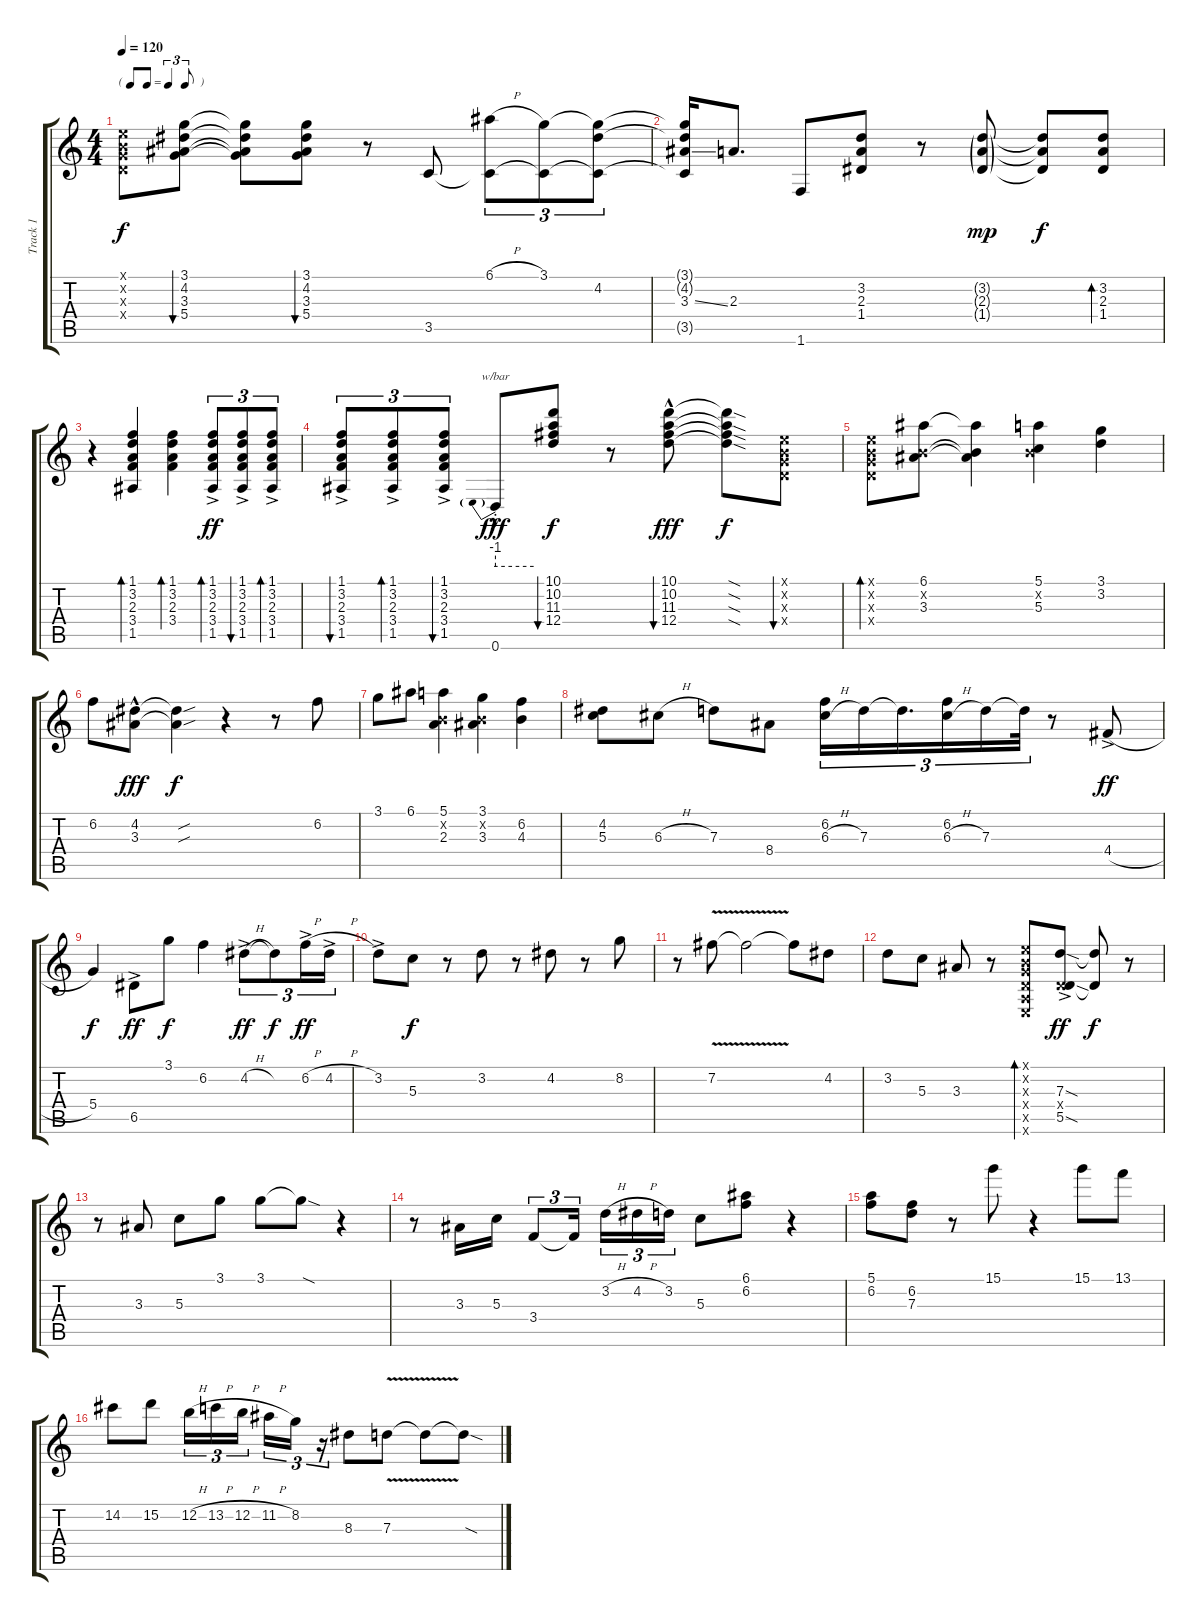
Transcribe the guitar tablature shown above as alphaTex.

\track ("Track 1" "Track 1") {instrument electricguitarjazz}
\staff {score tabs}
\tuning (E4 B3 G3 D3 A2 E2) {hide}
\ts (4 4)
\tf triplet8th
\tempo 120
\clef g2
\ks c
(0.1{x} 0.2{x} 0.3{x} 0.4{x}).8{dy f} (3.1 4.2 3.3 5.4).8{bu 30} (3.1{t} 4.2{t} 3.3{t} 5.4{t}).8 (3.1 4.2 3.3 5.4).8{bu 30} r.8 3.5.8 (6.1{h} 3.5{t}).8{tu (3 2)} (3.1 3.5{t}).8{tu (3 2)} (3.1{t} 4.2 3.5{t}).8{tu (3 2)} |
(3.1{t} 4.2{t} 3.3{ss} 3.5{t}).16 2.3.8{d} 1.6.8 (3.2 2.3 1.4).8 r.8 (3.2{g} 2.3{g} 1.4{g}).8{dy mp} (3.2{t} 2.3{t} 1.4{t}).8{dy f} (3.2 2.3 1.4).8{bd 30} |
r.4 (1.1 3.2 2.3 3.4 1.5).4{bd 30} (1.1 3.2 2.3 3.4).4{bd 60} (1.1{ac} 3.2{ac} 2.3{ac} 3.4{ac} 1.5{ac}).8{tu (3 2) bd 60 dy ff} (1.1{ac} 3.2{ac} 2.3{ac} 3.4{ac} 1.5{ac}).8{tu (3 2) bu 60} (1.1{ac} 3.2{ac} 2.3{ac} 3.4{ac} 1.5{ac}).8{tu (3 2) bd 60} |
(1.1{ac} 3.2{ac} 2.3{ac} 3.4{ac} 1.5{ac}).8{tu (3 2) bu 60} (1.1{ac} 3.2{ac} 2.3{ac} 3.4{ac} 1.5{ac}).8{tu (3 2) bd 60} (1.1{ac} 3.2{ac} 2.3{ac} 3.4{ac} 1.5{ac}).8{tu (3 2) bu 60} 0.6{hac st}.8{tbe (predive default 0 -4 60 -4) dy fff} (10.1 10.2 11.3 12.4).8{bu 60 dy f} r.8 (10.1{hac} 10.2{hac} 11.3{hac} 12.4{hac}).8{bu 60 dy fff} (10.1{sod t} 10.2{sod t} 11.3{sod t} 12.4{sod t}).8{dy f} (0.1{x} 0.2{x} 0.3{x} 0.4{x}).8{bu 120} |
(0.1{x} 0.2{x} 0.3{x} 0.4{x}).8{bd 120} (6.1 0.2{x} 3.3).8 (6.1{t} 0.2{t} 3.3{t}).4 (5.1 0.2{x} 5.3).4 (3.1 3.2).4 |
6.2.8 (4.2{hac} 3.3{hac}).8{dy fff} (4.2{sou t} 3.3{sou t}).4{dy f} r.4 r.8 6.2.8 |
3.1.8 6.1.8 (5.1 0.2{x} 2.3).4 (3.1 0.2{x} 3.3).4 (6.2 4.3).4 |
(4.2 5.3).8 6.3{h}.8 7.3.8 8.4.8 (6.2 6.3{h}).16{tu (3 2)} 7.3.16{tu (3 2)} 7.3{t}.16{d tu (3 2)} (6.2 6.3{h}).16{tu (3 2)} 7.3.16{tu (3 2)} 7.3{t}.32{tu (3 2)} r.8 4.4{h ac}.8{dy ff} |
5.4.4{dy f} 6.5{ac}.8{dy ff} 3.1.8{dy f} 6.2.4 4.2{h ac}.8{tu (3 2) dy ff} 4.2{t}.8{tu (3 2) dy f} 6.2{h ac}.16{tu (3 2) dy ff} 4.2{h ac}.16{tu (3 2)} |
3.2{ac}.8 5.3.8{dy f} r.8 3.2.8 r.8 4.2.8 r.8 8.2.8 |
r.8 7.2{v}.8 7.2{t}.2 7.2{t}.8 4.2.8 |
3.2.8 5.3.8 3.3.8 r.8 (0.1{x} 0.2{x} 0.3{x} 0.4{x} 0.5{x} 0.6{x}).8{bd 60} (7.3{sod ac} 0.4{x} 5.5{sod ac}).8{dy ff} (7.3{t} 5.5{t}).8{dy f} r.8 |
r.8 3.3.8 5.3.8 3.1.8 3.1.8 3.1{sod t}.8 r.4 |
r.8 3.3.16 5.3.16 3.4.8{tu (3 2)} 3.4{t}.16{tu (3 2) beam splitsecondary} 3.2{h}.16{tu (3 2)} 4.2{h}.16{tu (3 2)} 3.2.16{tu (3 2)} 5.3.8 (6.1 6.2).8 r.4 |
(5.1 6.2).8 (6.2 7.3).8 r.8 15.1.8 r.4 15.1.8 13.1.8 |
14.2.8 15.2.8 12.2{h}.16{tu (3 2)} 13.2{h}.16{tu (3 2)} 12.2{h}.16{tu (3 2) beam splitsecondary} 11.2{h}.16{tu (3 2)} 8.2.16{tu (3 2)} r.16{tu (3 2)} 8.3.8 7.3{v}.8 7.3{t}.8 7.3{sod t}.8
